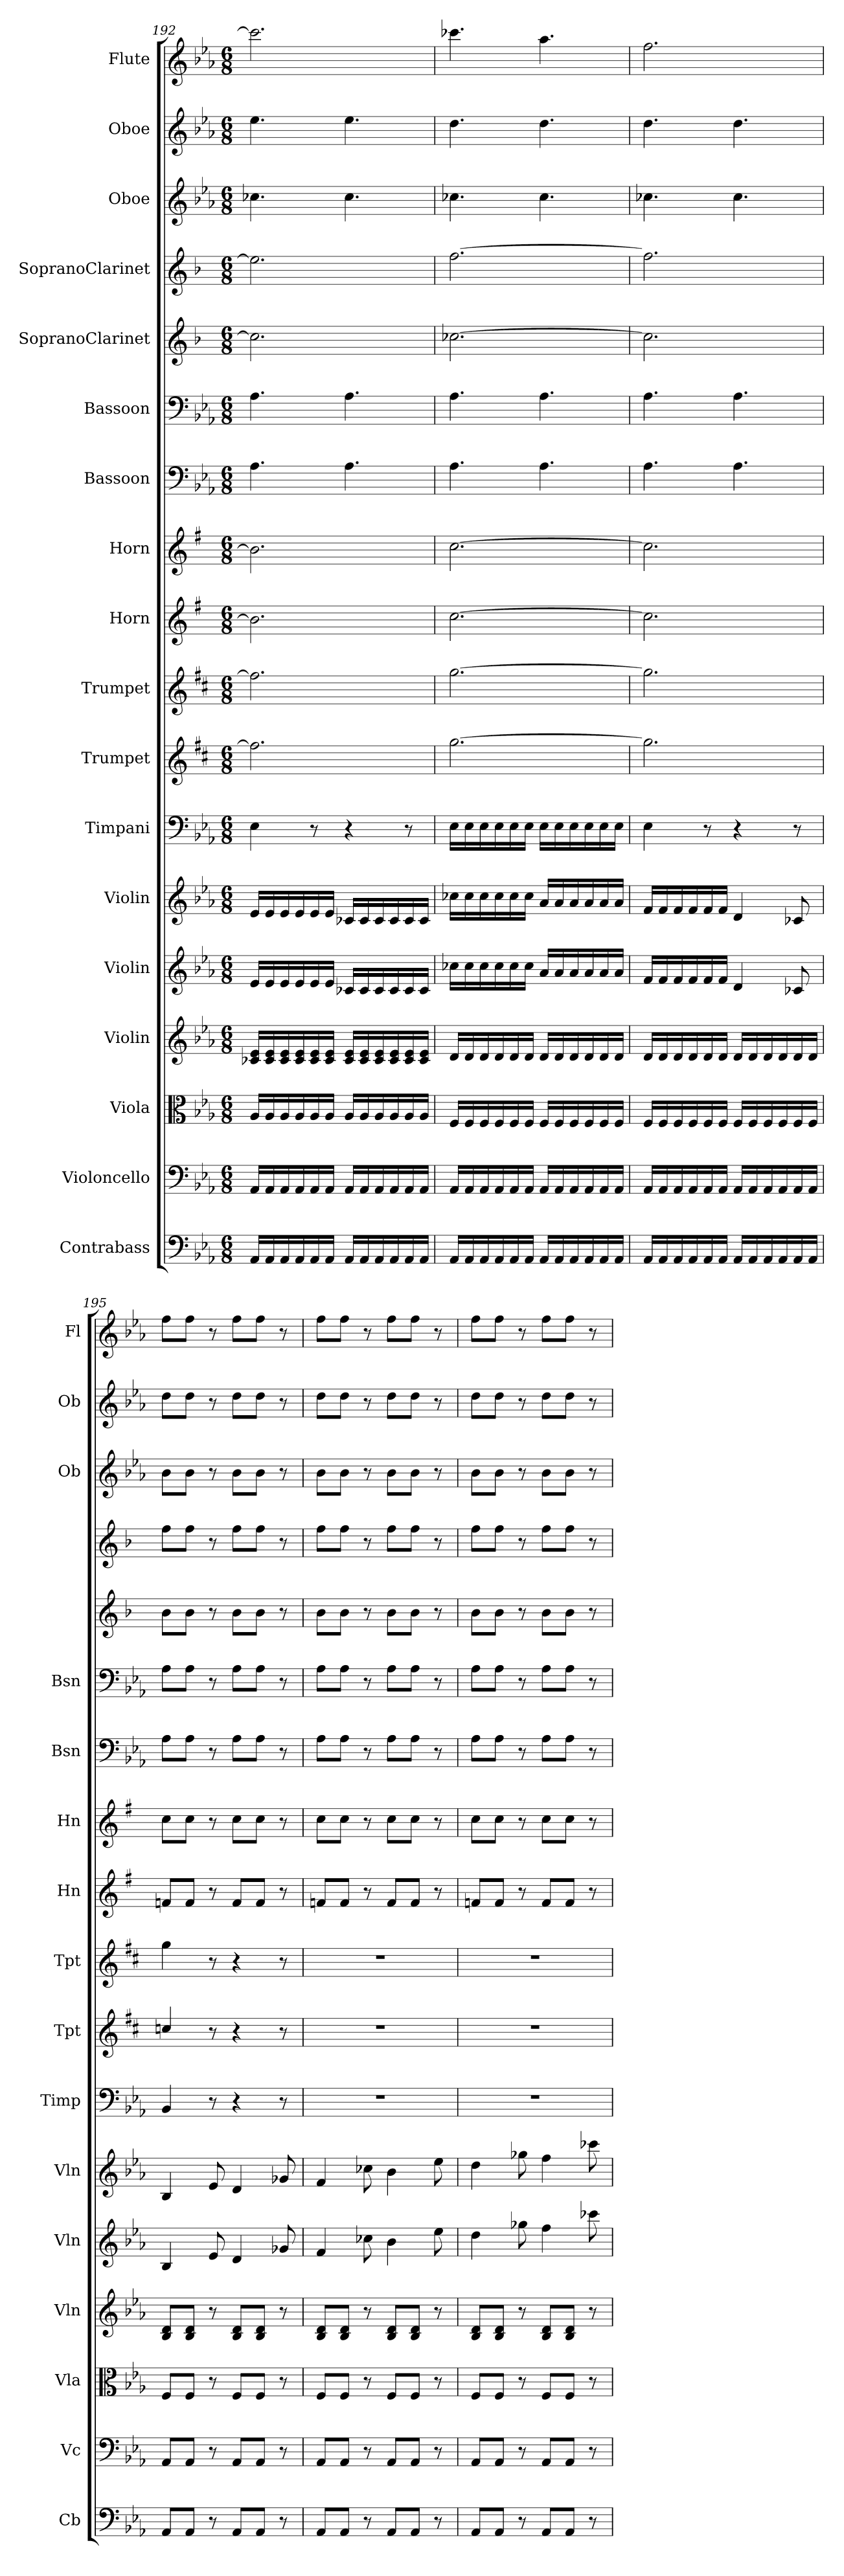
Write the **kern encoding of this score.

**kern	**kern	**kern	**kern	**kern	**kern	**kern	**kern	**kern	**kern	**kern	**kern	**kern	**kern	**kern	**kern	**kern	**kern
*part18	*part17	*part16	*part15	*part14	*part13	*part12	*part11	*part10	*part9	*part8	*part7	*part6	*part5	*part4	*part3	*part2	*part1
*staff18	*staff17	*staff16	*staff15	*staff14	*staff13	*staff12	*staff11	*staff10	*staff9	*staff8	*staff7	*staff6	*staff5	*staff4	*staff3	*staff2	*staff1
*I"Contrabass	*I"Violoncello	*I"Viola	*I"Violin	*I"Violin	*I"Violin	*I"Timpani	*I"Trumpet	*I"Trumpet	*I"Horn	*I"Horn	*I"Bassoon	*I"Bassoon	*I"SopranoClarinet	*I"SopranoClarinet	*I"Oboe	*I"Oboe	*I"Flute
*I'Cb	*I'Vc	*I'Vla	*I'Vln	*I'Vln	*I'Vln	*I'Timp	*I'Tpt	*I'Tpt	*I'Hn	*I'Hn	*I'Bsn	*I'Bsn	*	*	*I'Ob	*I'Ob	*I'Fl
*clefF4	*clefF4	*clefC3	*clefG2	*clefG2	*clefG2	*clefF4	*clefG2	*clefG2	*clefG2	*clefG2	*clefF4	*clefF4	*clefG2	*clefG2	*clefG2	*clefG2	*clefG2
*ITrd7c12	*	*	*	*	*	*	*ITrd1c2	*ITrd1c2	*ITrd4c7	*ITrd4c7	*	*	*	*	*	*	*
*k[b-e-a-]	*k[b-e-a-]	*k[b-e-a-]	*k[b-e-a-]	*k[b-e-a-]	*k[b-e-a-]	*k[b-e-a-]	*k[]	*k[]	*k[]	*k[]	*k[b-e-a-]	*k[b-e-a-]	*k[b-]	*k[b-]	*k[b-e-a-]	*k[b-e-a-]	*k[b-e-a-]
*M6/8	*M6/8	*M6/8	*M6/8	*M6/8	*M6/8	*M6/8	*M6/8	*M6/8	*M6/8	*M6/8	*M6/8	*M6/8	*M6/8	*M6/8	*M6/8	*M6/8	*M6/8
=192	=192	=192	=192	=192	=192	=192	=192	=192	=192	=192	=192	=192	=192	=192	=192	=192	=192
16AAA-/LL	16AA-/LL	16A-/LL	16c-X/ 16e-/LL	16e-/LL	16e-/LL	4E-\	2.ee-\]	2.ee-\]	2.e-\]	2.e-\]	4.A-\	4.A-\	2.cc-\]	2.ee-\]	4.cc-X\	4.ee-\	2.ccc-\]
16AAA-/	16AA-/	16A-/	16c-/ 16e-/	16e-/	16e-/	.	.	.	.	.	.	.	.	.	.	.	.
16AAA-/	16AA-/	16A-/	16c-/ 16e-/	16e-/	16e-/	.	.	.	.	.	.	.	.	.	.	.	.
16AAA-/	16AA-/	16A-/	16c-/ 16e-/	16e-/	16e-/	.	.	.	.	.	.	.	.	.	.	.	.
16AAA-/	16AA-/	16A-/	16c-/ 16e-/	16e-/	16e-/	8r	.	.	.	.	.	.	.	.	.	.	.
16AAA-/JJ	16AA-/JJ	16A-/JJ	16c-/ 16e-/JJ	16e-/JJ	16e-/JJ	.	.	.	.	.	.	.	.	.	.	.	.
16AAA-/LL	16AA-/LL	16A-/LL	16c-/ 16e-/LL	16c-X/LL	16c-X/LL	4r	.	.	.	.	4.A-\	4.A-\	.	.	4.cc-\	4.ee-\	.
16AAA-/	16AA-/	16A-/	16c-/ 16e-/	16c-/	16c-/	.	.	.	.	.	.	.	.	.	.	.	.
16AAA-/	16AA-/	16A-/	16c-/ 16e-/	16c-/	16c-/	.	.	.	.	.	.	.	.	.	.	.	.
16AAA-/	16AA-/	16A-/	16c-/ 16e-/	16c-/	16c-/	.	.	.	.	.	.	.	.	.	.	.	.
16AAA-/	16AA-/	16A-/	16c-/ 16e-/	16c-/	16c-/	8r	.	.	.	.	.	.	.	.	.	.	.
16AAA-/JJ	16AA-/JJ	16A-/JJ	16c-/ 16e-/JJ	16c-/JJ	16c-/JJ	.	.	.	.	.	.	.	.	.	.	.	.
=193	=193	=193	=193	=193	=193	=193	=193	=193	=193	=193	=193	=193	=193	=193	=193	=193	=193
16AAA-/LL	16AA-/LL	16F/LL	16d/LL	16cc-X\LL	16cc-X\LL	16E-\LL	[2.ff\	[2.ff\	[2.f\	[2.f\	4.A-\	4.A-\	[2.cc-X\	[2.ff\	4.cc-X\	4.dd\	4.ccc-X\
16AAA-/	16AA-/	16F/	16d/	16cc-\	16cc-\	16E-\	.	.	.	.	.	.	.	.	.	.	.
16AAA-/	16AA-/	16F/	16d/	16cc-\	16cc-\	16E-\	.	.	.	.	.	.	.	.	.	.	.
16AAA-/	16AA-/	16F/	16d/	16cc-\	16cc-\	16E-\	.	.	.	.	.	.	.	.	.	.	.
16AAA-/	16AA-/	16F/	16d/	16cc-\	16cc-\	16E-\	.	.	.	.	.	.	.	.	.	.	.
16AAA-/JJ	16AA-/JJ	16F/JJ	16d/JJ	16cc-\JJ	16cc-\JJ	16E-\JJ	.	.	.	.	.	.	.	.	.	.	.
16AAA-/LL	16AA-/LL	16F/LL	16d/LL	16a-/LL	16a-/LL	16E-\LL	.	.	.	.	4.A-\	4.A-\	.	.	4.cc-\	4.dd\	4.aa-\
16AAA-/	16AA-/	16F/	16d/	16a-/	16a-/	16E-\	.	.	.	.	.	.	.	.	.	.	.
16AAA-/	16AA-/	16F/	16d/	16a-/	16a-/	16E-\	.	.	.	.	.	.	.	.	.	.	.
16AAA-/	16AA-/	16F/	16d/	16a-/	16a-/	16E-\	.	.	.	.	.	.	.	.	.	.	.
16AAA-/	16AA-/	16F/	16d/	16a-/	16a-/	16E-\	.	.	.	.	.	.	.	.	.	.	.
16AAA-/JJ	16AA-/JJ	16F/JJ	16d/JJ	16a-/JJ	16a-/JJ	16E-\JJ	.	.	.	.	.	.	.	.	.	.	.
=194	=194	=194	=194	=194	=194	=194	=194	=194	=194	=194	=194	=194	=194	=194	=194	=194	=194
16AAA-/LL	16AA-/LL	16F/LL	16d/LL	16f/LL	16f/LL	4E-\	2.ff\]	2.ff\]	2.f\]	2.f\]	4.A-\	4.A-\	2.cc-\]	2.ff\]	4.cc-X\	4.dd\	2.ff\
16AAA-/	16AA-/	16F/	16d/	16f/	16f/	.	.	.	.	.	.	.	.	.	.	.	.
16AAA-/	16AA-/	16F/	16d/	16f/	16f/	.	.	.	.	.	.	.	.	.	.	.	.
16AAA-/	16AA-/	16F/	16d/	16f/	16f/	.	.	.	.	.	.	.	.	.	.	.	.
16AAA-/	16AA-/	16F/	16d/	16f/	16f/	8r	.	.	.	.	.	.	.	.	.	.	.
16AAA-/JJ	16AA-/JJ	16F/JJ	16d/JJ	16f/JJ	16f/JJ	.	.	.	.	.	.	.	.	.	.	.	.
16AAA-/LL	16AA-/LL	16F/LL	16d/LL	4d/	4d/	4r	.	.	.	.	4.A-\	4.A-\	.	.	4.cc-\	4.dd\	.
16AAA-/	16AA-/	16F/	16d/	.	.	.	.	.	.	.	.	.	.	.	.	.	.
16AAA-/	16AA-/	16F/	16d/	.	.	.	.	.	.	.	.	.	.	.	.	.	.
16AAA-/	16AA-/	16F/	16d/	.	.	.	.	.	.	.	.	.	.	.	.	.	.
16AAA-/	16AA-/	16F/	16d/	8c-X/	8c-X/	8r	.	.	.	.	.	.	.	.	.	.	.
16AAA-/JJ	16AA-/JJ	16F/JJ	16d/JJ	.	.	.	.	.	.	.	.	.	.	.	.	.	.
=195	=195	=195	=195	=195	=195	=195	=195	=195	=195	=195	=195	=195	=195	=195	=195	=195	=195
8AAA-/L	8AA-/L	8F/L	8B-/ 8d/L	4B-/	4B-/	4BB-/	4b-X/	4ff\	8B-X/L	8f\L	8A-\L	8A-\L	8b-\L	8ff\L	8b-\L	8dd\L	8ff\L
8AAA-/J	8AA-/J	8F/J	8B-/ 8d/J	.	.	.	.	.	8B-/J	8f\J	8A-\J	8A-\J	8b-\J	8ff\J	8b-\J	8dd\J	8ff\J
8r	8r	8r	8r	8e-/	8e-/	8r	8r	8r	8r	8r	8r	8r	8r	8r	8r	8r	8r
8AAA-/L	8AA-/L	8F/L	8B-/ 8d/L	4d/	4d/	4r	4r	4r	8B-/L	8f\L	8A-\L	8A-\L	8b-\L	8ff\L	8b-\L	8dd\L	8ff\L
8AAA-/J	8AA-/J	8F/J	8B-/ 8d/J	.	.	.	.	.	8B-/J	8f\J	8A-\J	8A-\J	8b-\J	8ff\J	8b-\J	8dd\J	8ff\J
8r	8r	8r	8r	8g-X/	8g-X/	8r	8r	8r	8r	8r	8r	8r	8r	8r	8r	8r	8r
=196	=196	=196	=196	=196	=196	=196	=196	=196	=196	=196	=196	=196	=196	=196	=196	=196	=196
8AAA-/L	8AA-/L	8F/L	8B-/ 8d/L	4f/	4f/	2.r	2.r	2.r	8B-X/L	8f\L	8A-\L	8A-\L	8b-\L	8ff\L	8b-\L	8dd\L	8ff\L
8AAA-/J	8AA-/J	8F/J	8B-/ 8d/J	.	.	.	.	.	8B-/J	8f\J	8A-\J	8A-\J	8b-\J	8ff\J	8b-\J	8dd\J	8ff\J
8r	8r	8r	8r	8cc-X\	8cc-X\	.	.	.	8r	8r	8r	8r	8r	8r	8r	8r	8r
8AAA-/L	8AA-/L	8F/L	8B-/ 8d/L	4b-\	4b-\	.	.	.	8B-/L	8f\L	8A-\L	8A-\L	8b-\L	8ff\L	8b-\L	8dd\L	8ff\L
8AAA-/J	8AA-/J	8F/J	8B-/ 8d/J	.	.	.	.	.	8B-/J	8f\J	8A-\J	8A-\J	8b-\J	8ff\J	8b-\J	8dd\J	8ff\J
8r	8r	8r	8r	8ee-\	8ee-\	.	.	.	8r	8r	8r	8r	8r	8r	8r	8r	8r
=197	=197	=197	=197	=197	=197	=197	=197	=197	=197	=197	=197	=197	=197	=197	=197	=197	=197
8AAA-/L	8AA-/L	8F/L	8B-/ 8d/L	4dd\	4dd\	2.r	2.r	2.r	8B-X/L	8f\L	8A-\L	8A-\L	8b-\L	8ff\L	8b-\L	8dd\L	8ff\L
8AAA-/J	8AA-/J	8F/J	8B-/ 8d/J	.	.	.	.	.	8B-/J	8f\J	8A-\J	8A-\J	8b-\J	8ff\J	8b-\J	8dd\J	8ff\J
8r	8r	8r	8r	8gg-X\	8gg-X\	.	.	.	8r	8r	8r	8r	8r	8r	8r	8r	8r
8AAA-/L	8AA-/L	8F/L	8B-/ 8d/L	4ff\	4ff\	.	.	.	8B-/L	8f\L	8A-\L	8A-\L	8b-\L	8ff\L	8b-\L	8dd\L	8ff\L
8AAA-/J	8AA-/J	8F/J	8B-/ 8d/J	.	.	.	.	.	8B-/J	8f\J	8A-\J	8A-\J	8b-\J	8ff\J	8b-\J	8dd\J	8ff\J
8r	8r	8r	8r	8ccc-X\	8ccc-X\	.	.	.	8r	8r	8r	8r	8r	8r	8r	8r	8r
=	=	=	=	=	=	=	=	=	=	=	=	=	=	=	=	=	=
*-	*-	*-	*-	*-	*-	*-	*-	*-	*-	*-	*-	*-	*-	*-	*-	*-	*-
